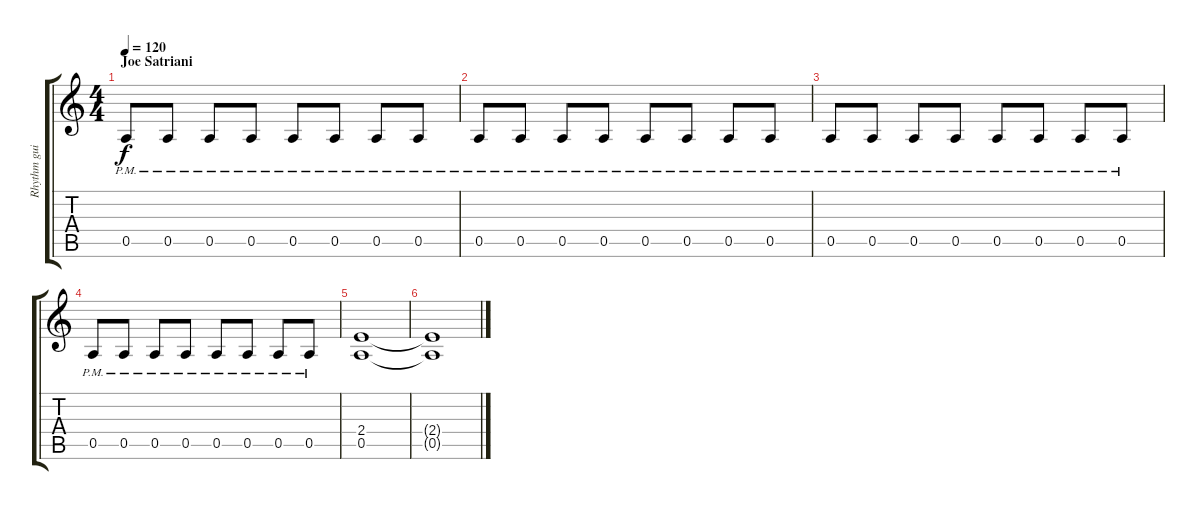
\track ("Rhythm guitar" "Rhythm gui") {instrument overdrivenguitar}
\staff {score tabs}
\tuning (E4 B3 G3 D3 A2 E2) {hide}
\ts (4 4)
\section ("" "Joe Satriani")
\tempo 120
\clef g2
\ks c
0.5{pm}.8{dy f instrument overdrivenguitar} 0.5{pm}.8 0.5{pm}.8 0.5{pm}.8 0.5{pm}.8 0.5{pm}.8 0.5{pm}.8 0.5{pm}.8 |
0.5{pm}.8 0.5{pm}.8 0.5{pm}.8 0.5{pm}.8 0.5{pm}.8 0.5{pm}.8 0.5{pm}.8 0.5{pm}.8 |
0.5{pm}.8 0.5{pm}.8 0.5{pm}.8 0.5{pm}.8 0.5{pm}.8 0.5{pm}.8 0.5{pm}.8 0.5{pm}.8 |
0.5{pm}.8 0.5{pm}.8 0.5{pm}.8 0.5{pm}.8 0.5{pm}.8 0.5{pm}.8 0.5{pm}.8 0.5{pm}.8 |
(2.4 0.5).1 |
(2.4{t} 0.5{t}).1
